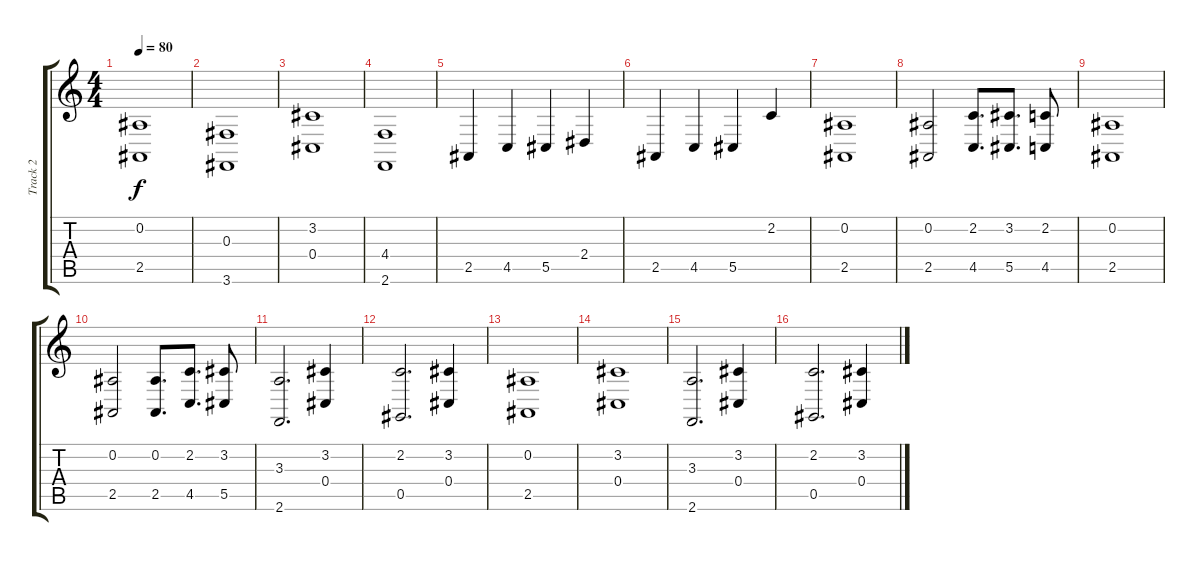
\track ("Track 2" "Track 2") {instrument acousticgrandpiano}
\staff {score tabs}
\tuning (Eb4 Bb3 Gb3 Db3 Ab2 Eb2) {hide}
\ts (4 4)
\tempo 80
\clef g2
\ks c
(0.2 2.5).1{dy f} |
(0.3 3.6).1 |
(3.2 0.4).1 |
(4.4 2.6).1 |
2.5.4 4.5.4 5.5.4 2.4.4 |
2.5.4 4.5.4 5.5.4 2.2.4 |
(0.2 2.5).1 |
(0.2 2.5).2 (2.2 4.5).8{d} (3.2 5.5).8{d} (2.2 4.5).8 |
(0.2 2.5).1 |
(0.2 2.5).2 (0.2 2.5).8{d} (2.2 4.5).8{d} (3.2 5.5).8 |
(3.3 2.6).2{d} (3.2 0.4).4 |
(2.2 0.5).2{d} (3.2 0.4).4 |
(0.2 2.5).1 |
(3.2 0.4).1 |
(3.3 2.6).2{d} (3.2 0.4).4 |
(2.2 0.5).2{d} (3.2 0.4).4
